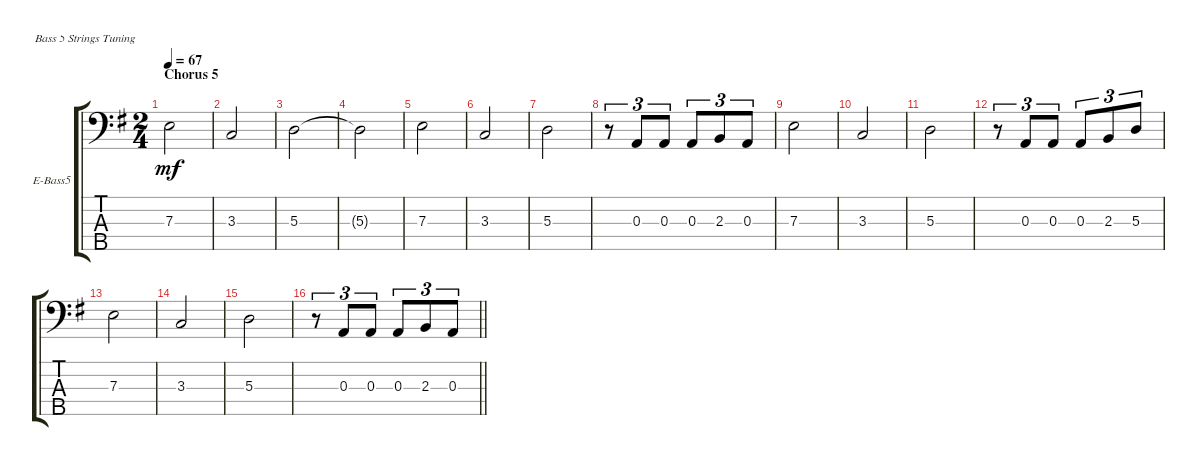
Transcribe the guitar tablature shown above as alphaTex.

\bracketExtendMode groupsimilarinstruments
\firstSystemTrackNameOrientation horizontal
\otherSystemsTrackNameOrientation horizontal
\track ("baz (Andrey Stefnuk)" "E-Bass5") {instrument electricbasspick}
\staff {score tabs}
\tuning (G2 D2 A1 E1 B0)
\ts (2 4)
\section ("" "Chorus 5")
\tempo 67
\clef f4
\ks eminor
7.3.2{dy mf} |
3.3.2 |
5.3.2 |
5.3{t}.2 |
7.3.2 |
3.3.2 |
5.3.2 |
r.8{tu (3 2)} 0.3.8{tu (3 2)} 0.3.8{tu (3 2)} 0.3.8{tu (3 2)} 2.3.8{tu (3 2)} 0.3.8{tu (3 2)} |
7.3.2 |
3.3.2 |
5.3.2 |
r.8{tu (3 2)} 0.3.8{tu (3 2)} 0.3.8{tu (3 2)} 0.3.8{tu (3 2)} 2.3.8{tu (3 2)} 5.3.8{tu (3 2)} |
7.3.2 |
3.3.2 |
5.3.2 |
\barLineRight lightlight
r.8{tu (3 2)} 0.3.8{tu (3 2)} 0.3.8{tu (3 2)} 0.3.8{tu (3 2)} 2.3.8{tu (3 2)} 0.3.8{tu (3 2)}
